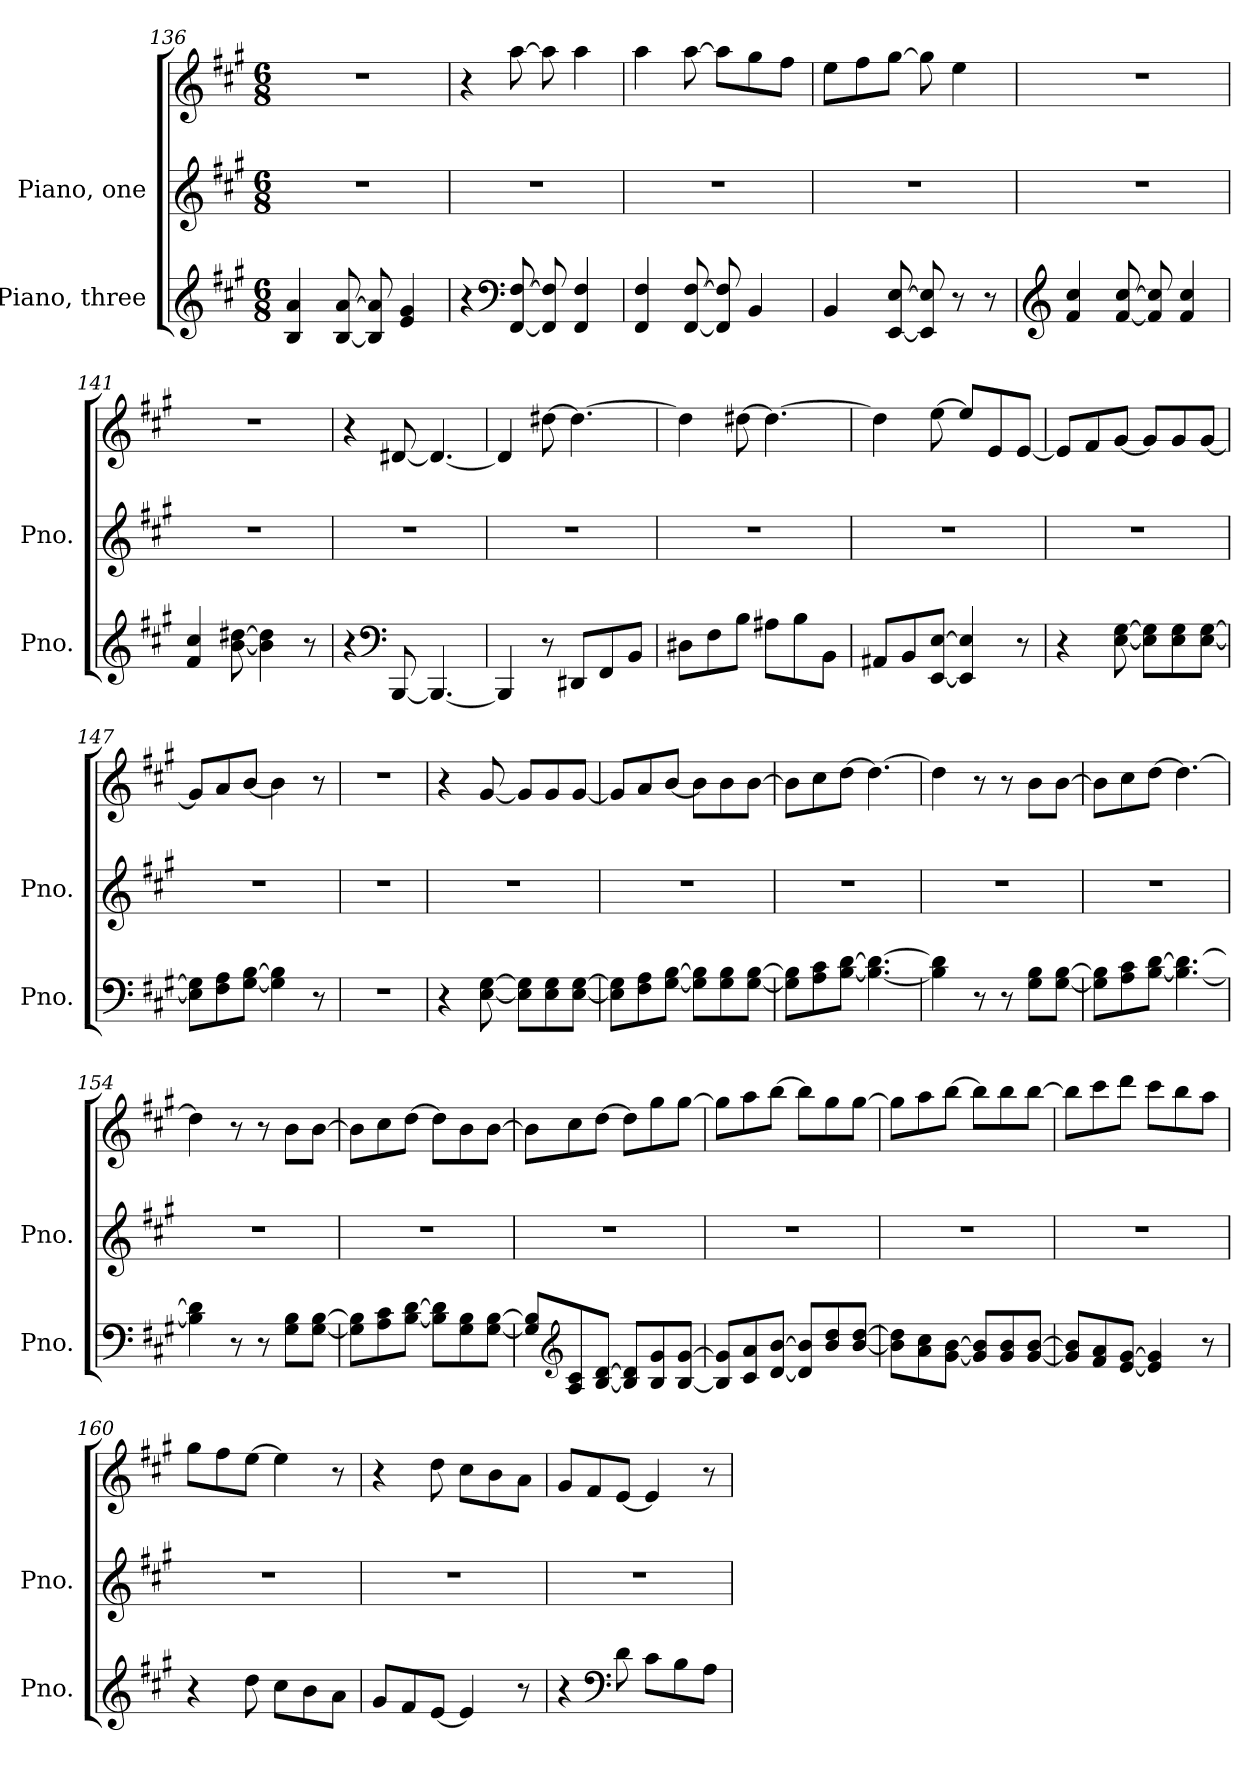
**kern	**kern	**kern
*part2	*part1	*part1
*staff3	*staff2	*staff1
*I"Piano, three	*I"Piano, one	*
*I'Pno.	*I'Pno.	*
*clefG2	*clefG2	*clefG2
*k[f#c#g#]	*k[f#c#g#]	*k[f#c#g#]
*M6/8	*M6/8	*M6/8
=136	=136	=136
4B/ 4a/	2.r	2.r
[8B/ [8a/	.	.
8B/] 8a/]	.	.
4e/ 4g#/	.	.
!!LO:LB:g=z
=137	=137	=137
4r	2.r	4r
*clefF4	*	*
[8FF#/ [8F#/	.	[8aa\
8FF#/] 8F#/]	.	8aa\]
4FF#/ 4F#/	.	4aa\
=138	=138	=138
4FF#/ 4F#/	2.r	4aa\
[8FF#/ [8F#/	.	[8aa\
8FF#/] 8F#/]	.	8aa\L]
4BB/	.	8gg#\
.	.	8ff#\J
=139	=139	=139
4BB/	2.r	8ee\L
.	.	8ff#\
[8EE/ [8E/	.	[8gg#\J
8EE/] 8E/]	.	8gg#\]
8r	.	4ee\
8r	.	.
=140	=140	=140
*clefG2	*	*
4f#/ 4cc#/	2.r	2.r
[8f#/ [8cc#/	.	.
8f#/] 8cc#/]	.	.
4f#/ 4cc#/	.	.
=141	=141	=141
4f#/ 4cc#/	2.r	2.r
[8b\ [8dd#X\	.	.
4b\] 4dd#\]	.	.
8r	.	.
!!LO:PB:g=z
=142	=142	=142
4r	2.r	4r
*clefF4	*	*
[8BBB/	.	[8d#X/
4.BBB/_	.	4.d#/_
=143	=143	=143
4BBB/]	2.r	4d#/]
8r	.	[8dd#X\
8DD#X/L	.	4.dd#\_
8FF#/	.	.
8BB/J	.	.
=144	=144	=144
8D#X\L	2.r	4dd#\]
8F#\	.	.
8B\J	.	[8dd#X\
8A#X\L	.	4.dd#\_
8B\	.	.
8BB\J	.	.
=145	=145	=145
8AA#X/L	2.r	4dd#\]
8BB/	.	.
[8EE/ [8E/J	.	[8ee\
4EE/] 4E/]	.	8ee/L]
.	.	8e/
8r	.	[8e/J
=146	=146	=146
4r	2.r	8e/L]
.	.	8f#/
[8E\ [8G#\	.	[8g#/J
8E\] 8G#\]L	.	8g#/L]
8E\ 8G#\	.	8g#/
[8E\ [8G#\J	.	[8g#/J
!!LO:LB:g=z
=147	=147	=147
8E\] 8G#\]L	2.r	8g#/L]
8F#\ 8A\	.	8a/
[8G#\ [8B\J	.	[8b/J
4G#\] 4B\]	.	4b\]
8r	.	8r
=148	=148	=148
2.r	2.r	2.r
=149	=149	=149
4r	2.r	4r
[8E\ [8G#\	.	[8g#/
8E\] 8G#\]L	.	8g#/L]
8E\ 8G#\	.	8g#/
[8E\ [8G#\J	.	[8g#/J
=150	=150	=150
8E\] 8G#\]L	2.r	8g#/L]
8F#\ 8A\	.	8a/
[8G#\ [8B\J	.	[8b/J
8G#\] 8B\]L	.	8b\L]
8G#\ 8B\	.	8b\
[8G#\ [8B\J	.	[8b\J
=151	=151	=151
8G#\] 8B\]L	2.r	8b\L]
8A\ 8c#\	.	8cc#\
[8B\ [8d\J	.	[8dd\J
4.B\_ 4.d\_	.	4.dd\_
=152	=152	=152
4B\] 4d\]	2.r	4dd\]
8r	.	8r
8r	.	8r
8G#\ 8B\L	.	8b\L
[8G#\ [8B\J	.	[8b\J
=153	=153	=153
8G#\] 8B\]L	2.r	8b\L]
8A\ 8c#\	.	8cc#\
[8B\ [8d\J	.	[8dd\J
4.B\_ 4.d\_	.	4.dd\_
!!LO:LB:g=z
=154	=154	=154
4B\] 4d\]	2.r	4dd\]
8r	.	8r
8r	.	8r
8G#\ 8B\L	.	8b\L
[8G#\ [8B\J	.	[8b\J
=155	=155	=155
8G#\] 8B\]L	2.r	8b\L]
8A\ 8c#\	.	8cc#\
[8B\ [8d\J	.	[8dd\J
8B\] 8d\]L	.	8dd\L]
8G#\ 8B\	.	8b\
[8G#\ [8B\J	.	[8b\J
=156	=156	=156
8G#/] 8B/]L	2.r	8b\L]
*clefG2	*	*
8A/ 8c#/	.	8cc#\
[8B/ [8d/J	.	[8dd\J
8B/] 8d/]L	.	8dd\L]
8B/ 8g#/	.	8gg#\
[8B/ [8g#/J	.	[8gg#\J
=157	=157	=157
8B/] 8g#/]L	2.r	8gg#\L]
8c#/ 8a/	.	8aa\
[8d/ [8b/J	.	[8bb\J
8d/] 8b/]L	.	8bb\L]
8b/ 8dd/	.	8gg#\
[8b/ [8dd/J	.	[8gg#\J
=158	=158	=158
8b\] 8dd\]L	2.r	8gg#\L]
8a\ 8cc#\	.	8aa\
[8g#\ [8b\J	.	[8bb\J
8g#/] 8b/]L	.	8bb\L]
8g#/ 8b/	.	8bb\
[8g#/ [8b/J	.	[8bb\J
!!LO:LB:g=z
=159	=159	=159
8g#/] 8b/]L	2.r	8bb\L]
8f#/ 8a/	.	8ccc#\
[8e/ [8g#/J	.	8ddd\J
4e/] 4g#/]	.	8ccc#\L
.	.	8bb\
8r	.	8aa\J
=160	=160	=160
4r	2.r	8gg#\L
.	.	8ff#\
8dd\	.	[8ee\J
8cc#\L	.	4ee\]
8b\	.	.
8a\J	.	8r
=161	=161	=161
8g#/L	2.r	4r
8f#/	.	.
[8e/J	.	8dd\
4e/]	.	8cc#\L
.	.	8b\
8r	.	8a\J
=162	=162	=162
4r	2.r	8g#/L
.	.	8f#/
*clefF4	*	*
8d\	.	[8e/J
8c#\L	.	4e/]
8B\	.	.
8A\J	.	8r
=	=	=
*-	*-	*-
